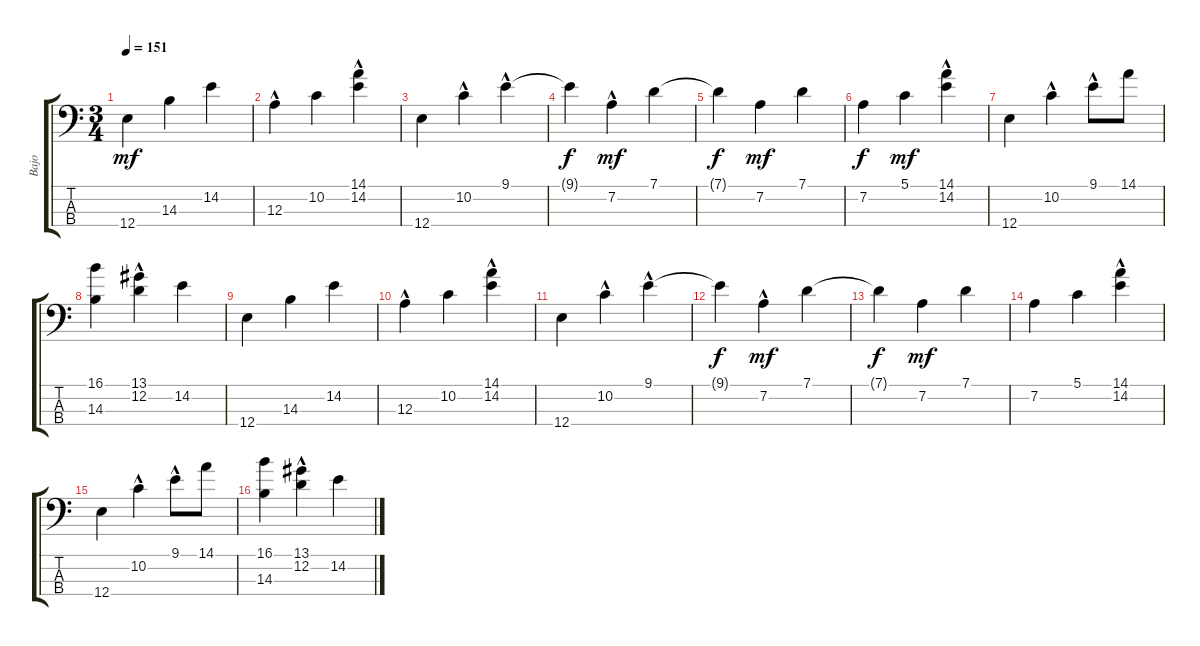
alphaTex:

\track ("Bajo" "Bajo") {instrument electricbassfinger}
\staff {score tabs}
\tuning (G2 D2 A1 E1) {hide}
\ts (3 4)
\tempo 151
\clef f4
\ks c
12.4.4{dy mf} 14.3.4 14.2.4 |
12.3{hac}.4 10.2.4 (14.1{hac} 14.2{hac}).4 |
12.4.4 10.2{hac}.4 9.1{hac}.4 |
9.1{t}.4{dy f} 7.2{hac}.4{dy mf} 7.1.4 |
7.1{t}.4{dy f} 7.2.4{dy mf} 7.1.4 |
7.2.4{dy f} 5.1.4{dy mf} (14.1{hac} 14.2{hac}).4 |
12.4.4 10.2{hac}.4 9.1{hac}.8 14.1.8 |
(16.1 14.3).4 (13.1 12.2{hac}).4 14.2.4 |
12.4.4 14.3.4 14.2.4 |
12.3{hac}.4 10.2.4 (14.1{hac} 14.2{hac}).4 |
12.4.4 10.2{hac}.4 9.1{hac}.4 |
9.1{t}.4{dy f} 7.2{hac}.4{dy mf} 7.1.4 |
7.1{t}.4{dy f} 7.2.4{dy mf} 7.1.4 |
7.2.4 5.1.4 (14.1{hac} 14.2{hac}).4 |
12.4.4 10.2{hac}.4 9.1{hac}.8 14.1.8 |
(16.1 14.3).4 (13.1 12.2{hac}).4 14.2.4
